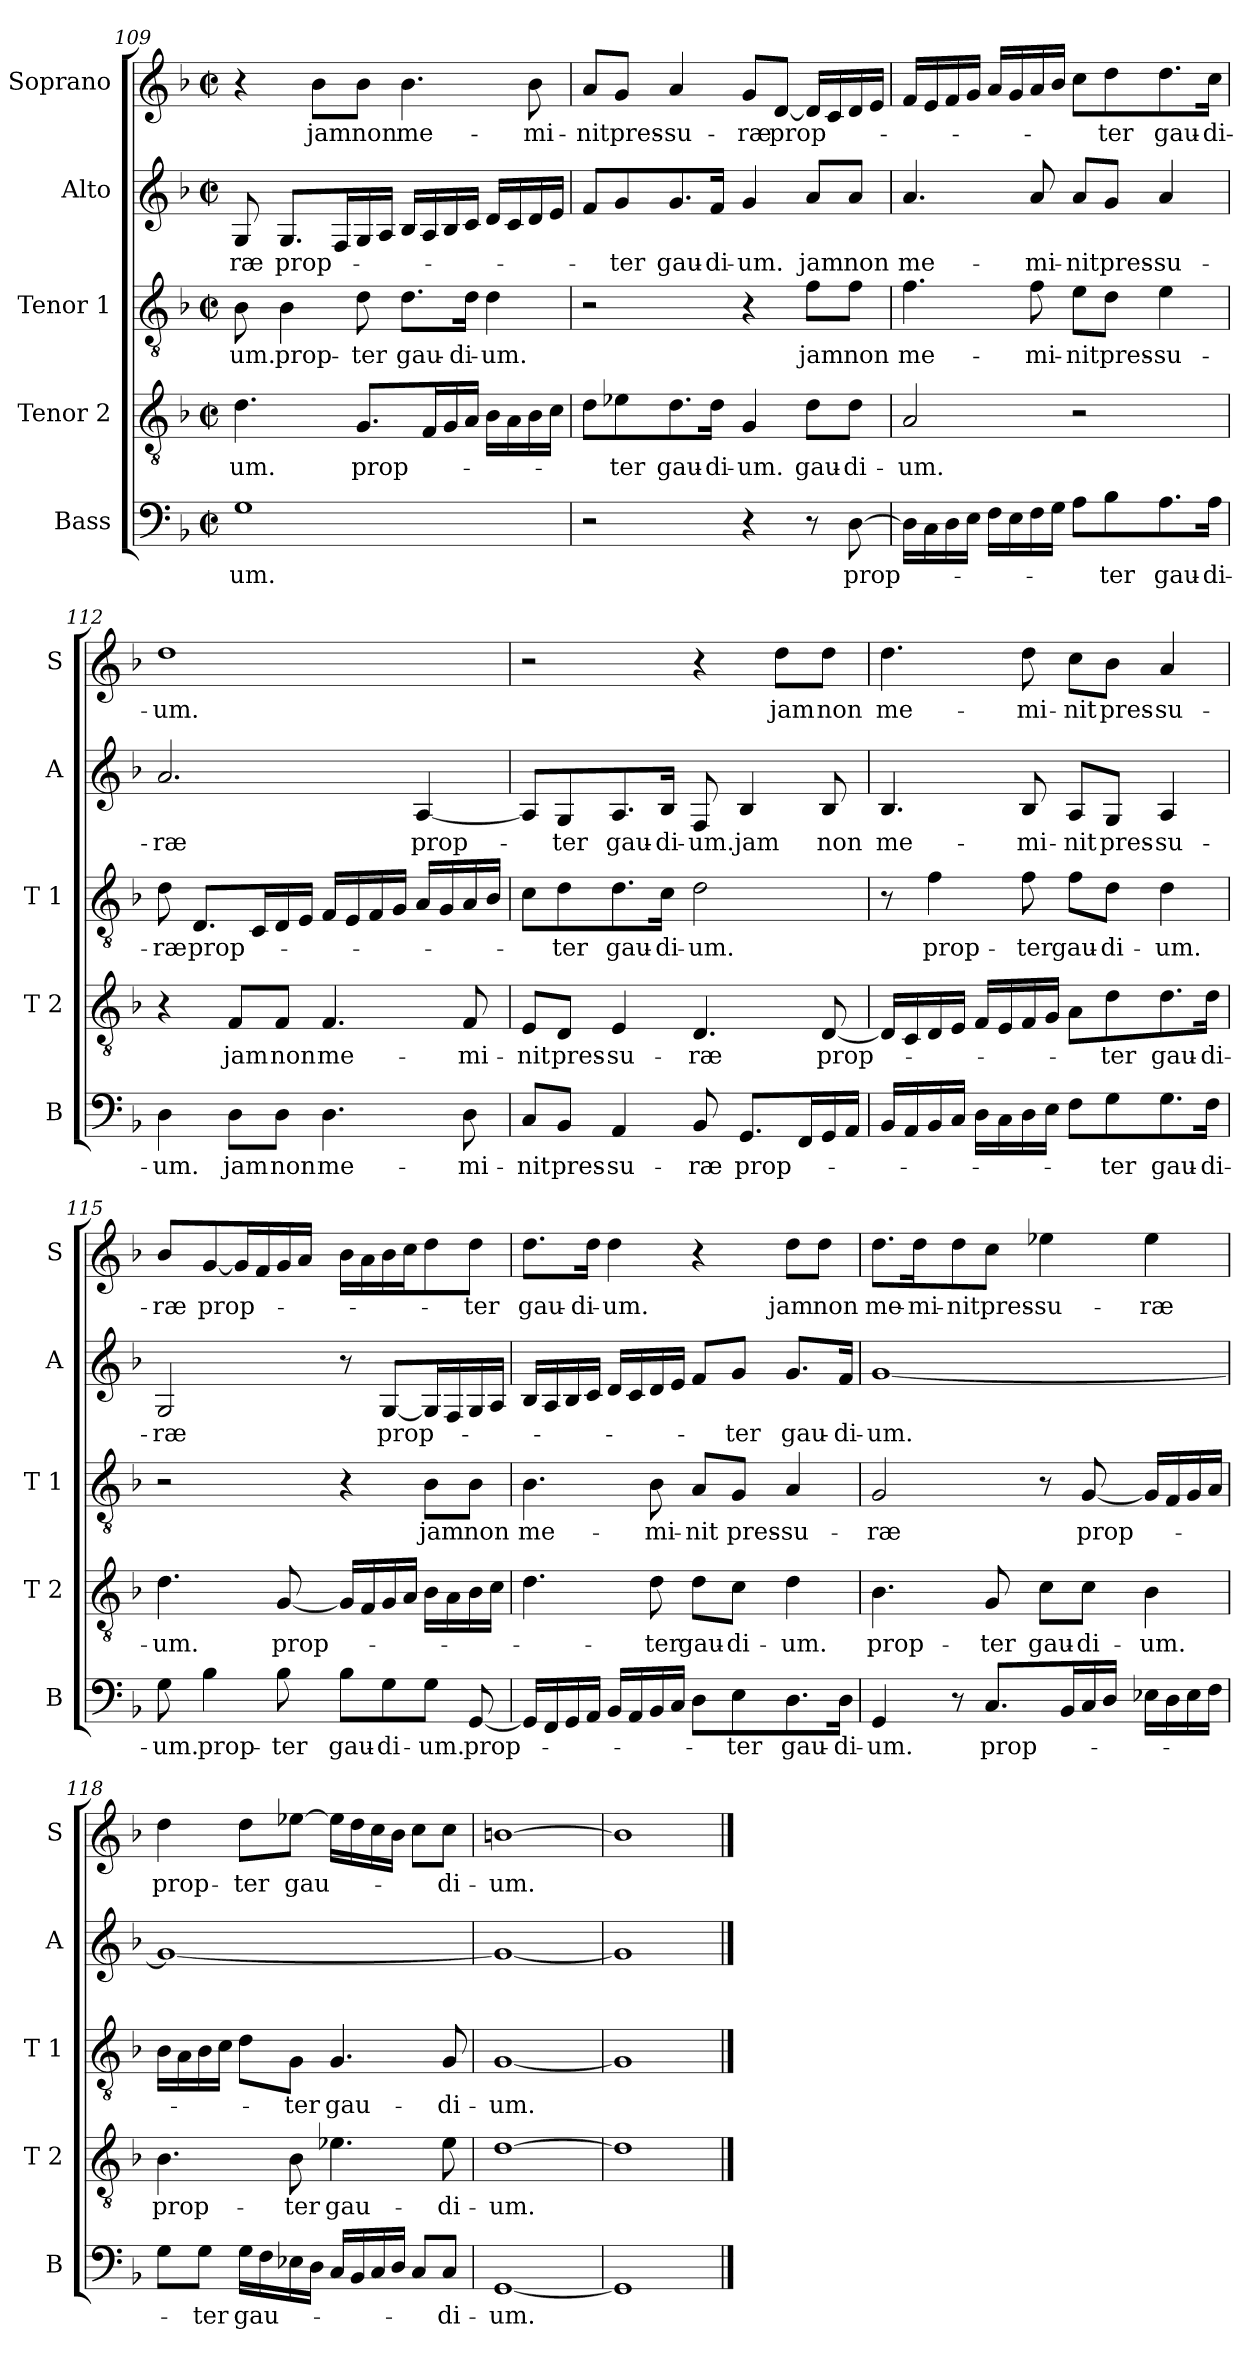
**kern	**text	**kern	**text	**kern	**text	**kern	**text	**kern	**text
*part5	*part5	*part4	*part4	*part3	*part3	*part2	*part2	*part1	*part1
*staff5	*staff5	*staff4	*staff4	*staff3	*staff3	*staff2	*staff2	*staff1	*staff1
*I"Bass	*	*I"Tenor 2	*	*I"Tenor 1	*	*I"Alto	*	*I"Soprano	*
*I'B	*	*I'T 2	*	*I'T 1	*	*I'A	*	*I'S	*
*clefF4	*	*clefGv2	*	*clefGv2	*	*clefG2	*	*clefG2	*
*k[b-]	*	*k[b-]	*	*k[b-]	*	*k[b-]	*	*k[b-]	*
*F:	*	*F:	*	*F:	*	*F:	*	*F:	*
*M2/2	*	*M2/2	*	*M2/2	*	*M2/2	*	*M2/2	*
*met(c|)	*	*met(c|)	*	*met(c|)	*	*met(c|)	*	*met(c|)	*
=109	=109	=109	=109	=109	=109	=109	=109	=109	=109
1G	-um.	4.d\	-um.	8B-\	-um.	8G/	-ræ	4r	.
.	.	.	.	4B-\	prop-	8.G/L	prop-	.	.
.	.	.	.	.	.	.	.	8b-\L	jam
.	.	.	.	.	.	16F/L	.	.	.
.	.	8.G/L	prop-	8d\	-ter	16G/	.	8b-\J	non
.	.	.	.	.	.	16A/JJ	.	.	.
.	.	.	.	8.d\L	gau-	16B-/LL	.	4.b-\	me-
.	.	16F/L	.	.	.	16A/	.	.	.
.	.	16G/	.	.	.	16B-/	.	.	.
.	.	16A/JJ	.	16d\Jk	-di-	16c/JJ	.	.	.
.	.	16B-\LL	.	4d\	-um.	16d/LL	.	.	.
.	.	16A\	.	.	.	16c/	.	.	.
.	.	16B-\	.	.	.	16d/	.	8b-\	-mi-
.	.	16c\JJ	.	.	.	16e/JJ	.	.	.
!!LO:LB:g=z
=110	=110	=110	=110	=110	=110	=110	=110	=110	=110
2r	.	8d\L	.	2r	.	8f/L	.	8a/L	-nit
.	.	8e-X\	-ter	.	.	8g/	-ter	8g/J	pres-
.	.	8.d\	gau-	.	.	8.g/	gau-	4a/	-su-
.	.	16d\Jk	-di-	.	.	16f/Jk	-di-	.	.
4r	.	4G/	-um.	4r	.	4g/	-um.	8g/L	-ræ
.	.	.	.	.	.	.	.	[8d/J	prop-
8r	.	8d\L	gau-	8f\L	jam	8a/L	jam	16d/LL]	.
.	.	.	.	.	.	.	.	16c/	.
[8D\	prop-	8d\J	-di-	8f\J	non	8a/J	non	16d/	.
.	.	.	.	.	.	.	.	16e/JJ	.
=111	=111	=111	=111	=111	=111	=111	=111	=111	=111
16D\LL]	.	2A/	-um.	4.f\	me-	4.a/	me-	16f/LL	.
16C\	.	.	.	.	.	.	.	16e/	.
16D\	.	.	.	.	.	.	.	16f/	.
16E\JJ	.	.	.	.	.	.	.	16g/JJ	.
16F\LL	.	.	.	.	.	.	.	16a/LL	.
16E\	.	.	.	.	.	.	.	16g/	.
16F\	.	.	.	8f\	-mi-	8a/	-mi-	16a/	.
16G\JJ	.	.	.	.	.	.	.	16b-/JJ	.
8A\L	.	2r	.	8e\L	-nit	8a/L	-nit	8cc\L	.
8B-\	-ter	.	.	8d\J	pres-	8g/J	pres-	8dd\	-ter
8.A\	gau-	.	.	4e\	-su-	4a/	-su-	8.dd\	gau-
16A\Jk	-di-	.	.	.	.	.	.	16cc\Jk	-di-
=112	=112	=112	=112	=112	=112	=112	=112	=112	=112
4D\	-um.	4r	.	8d\	-ræ	2.a/	-ræ	1dd	-um.
.	.	.	.	8.D/L	prop-	.	.	.	.
8D\L	jam	8F/L	jam	.	.	.	.	.	.
.	.	.	.	16C/L	.	.	.	.	.
8D\J	non	8F/J	non	16D/	.	.	.	.	.
.	.	.	.	16E/JJ	.	.	.	.	.
4.D\	me-	4.F/	me-	16F/LL	.	.	.	.	.
.	.	.	.	16E/	.	.	.	.	.
.	.	.	.	16F/	.	.	.	.	.
.	.	.	.	16G/JJ	.	.	.	.	.
.	.	.	.	16A/LL	.	[4A/	prop-	.	.
.	.	.	.	16G/	.	.	.	.	.
8D\	-mi-	8F/	-mi-	16A/	.	.	.	.	.
.	.	.	.	16B-/JJ	.	.	.	.	.
!!LO:PB:g=z
=113	=113	=113	=113	=113	=113	=113	=113	=113	=113
8C/L	-nit	8E/L	-nit	8c\L	.	8A/L]	.	2r	.
8BB-/J	pres-	8D/J	pres-	8d\	-ter	8G/	-ter	.	.
4AA/	-su-	4E/	-su-	8.d\	gau-	8.A/	gau-	.	.
.	.	.	.	16c\Jk	-di-	16B-/Jk	-di-	.	.
8BB-/	-ræ	4.D/	-ræ	2d\	-um.	8F/	-um.	4r	.
8.GG/L	prop-	.	.	.	.	4B-/	jam	.	.
.	.	.	.	.	.	.	.	8dd\L	jam
16FF/L	.	.	.	.	.	.	.	.	.
16GG/	.	[8D/	prop-	.	.	8B-/	non	8dd\J	non
16AA/JJ	.	.	.	.	.	.	.	.	.
=114	=114	=114	=114	=114	=114	=114	=114	=114	=114
16BB-/LL	.	16D/LL]	.	8r	.	4.B-/	me-	4.dd\	me-
16AA/	.	16C/	.	.	.	.	.	.	.
16BB-/	.	16D/	.	4f\	prop-	.	.	.	.
16C/JJ	.	16E/JJ	.	.	.	.	.	.	.
16D\LL	.	16F/LL	.	.	.	.	.	.	.
16C\	.	16E/	.	.	.	.	.	.	.
16D\	.	16F/	.	8f\	-ter	8B-/	-mi-	8dd\	-mi-
16E\JJ	.	16G/JJ	.	.	.	.	.	.	.
8F\L	.	8A\L	.	8f\L	gau-	8A/L	-nit	8cc\L	-nit
8G\	-ter	8d\	-ter	8d\J	-di-	8G/J	pres-	8b-\J	pres-
8.G\	gau-	8.d\	gau-	4d\	-um.	4A/	-su-	4a/	-su-
16F\Jk	-di-	16d\Jk	-di-	.	.	.	.	.	.
!!LO:LB:g=z
=115	=115	=115	=115	=115	=115	=115	=115	=115	=115
8G\	-um.	4.d\	-um.	2r	.	2G/	-ræ	8b-/L	-ræ
4B-\	prop-	.	.	.	.	.	.	[8g/	prop-
.	.	.	.	.	.	.	.	16g/L]	.
.	.	.	.	.	.	.	.	16f/	.
8B-\	-ter	[8G/	prop-	.	.	.	.	16g/	.
.	.	.	.	.	.	.	.	16a/JJ	.
8B-\L	gau-	16G/LL]	.	4r	.	8r	.	16b-\LL	.
.	.	16F/	.	.	.	.	.	16a\	.
8G\	-di-	16G/	.	.	.	[8G/L	prop-	16b-\	.
.	.	16A/JJ	.	.	.	.	.	16cc\J	.
8G\J	-um.	16B-\LL	.	8B-\L	jam	16G/L]	.	8dd\	.
.	.	16A\	.	.	.	16F/	.	.	.
[8GG/	prop-	16B-\	.	8B-\J	non	16G/	.	8dd\J	-ter
.	.	16c\JJ	.	.	.	16A/JJ	.	.	.
=116	=116	=116	=116	=116	=116	=116	=116	=116	=116
16GG/LL]	.	4.d\	.	4.B-\	me-	16B-/LL	.	8.dd\L	gau-
16FF/	.	.	.	.	.	16A/	.	.	.
16GG/	.	.	.	.	.	16B-/	.	.	.
16AA/JJ	.	.	.	.	.	16c/JJ	.	16dd\Jk	-di-
16BB-/LL	.	.	.	.	.	16d/LL	.	4dd\	-um.
16AA/	.	.	.	.	.	16c/	.	.	.
16BB-/	.	8d\	-ter	8B-\	-mi-	16d/	.	.	.
16C/JJ	.	.	.	.	.	16e/JJ	.	.	.
8D\L	.	8d\L	gau-	8A/L	-nit	8f/L	.	4r	.
8E\	-ter	8c\J	-di-	8G/J	pres-	8g/J	-ter	.	.
8.D\	gau-	4d\	-um.	4A/	-su-	8.g/L	gau-	8dd\L	jam
.	.	.	.	.	.	.	.	8dd\J	non
16D\Jk	-di-	.	.	.	.	16f/Jk	-di-	.	.
!!LO:PB:g=z
=117	=117	=117	=117	=117	=117	=117	=117	=117	=117
4GG/	-um.	4.B-\	prop-	2G/	-ræ	[1g	-um.	8.dd\L	me-
.	.	.	.	.	.	.	.	16dd\k	-mi-
8r	.	.	.	.	.	.	.	8dd\	-nit
8.C/L	prop-	8G/	-ter	.	.	.	.	8cc\J	pres-
.	.	8c\L	gau-	8r	.	.	.	4ee-X\	-su-
16BB-/L	.	.	.	.	.	.	.	.	.
16C/	.	8c\J	-di-	[8G/	prop-	.	.	.	.
16D/JJ	.	.	.	.	.	.	.	.	.
16E-X\LL	.	4B-\	-um.	16G/LL]	.	.	.	4ee-\	-ræ
16D\	.	.	.	16F/	.	.	.	.	.
16E-\	.	.	.	16G/	.	.	.	.	.
16F\JJ	.	.	.	16A/JJ	.	.	.	.	.
=118	=118	=118	=118	=118	=118	=118	=118	=118	=118
8G\L	.	4.B-\	prop-	16B-\LL	.	1g_	.	4dd\	prop-
.	.	.	.	16A\	.	.	.	.	.
8G\J	-ter	.	.	16B-\	.	.	.	.	.
.	.	.	.	16c\JJ	.	.	.	.	.
16G\LL	gau-	.	.	8d\L	.	.	.	8dd\L	-ter
16F\	.	.	.	.	.	.	.	.	.
16E-X\	.	8B-\	-ter	8G\J	-ter	.	.	[8ee-X\J	gau-
16D\JJ	.	.	.	.	.	.	.	.	.
16C/LL	.	4.e-X\	gau-	4.G/	gau-	.	.	16ee-\LL]	.
16BB-/	.	.	.	.	.	.	.	16dd\	.
16C/	.	.	.	.	.	.	.	16cc\	.
16D/JJ	.	.	.	.	.	.	.	16b-\JJ	.
8C/L	.	.	.	.	.	.	.	8cc\L	.
8C/J	-di-	8e-\	-di-	8G/	-di-	.	.	8cc\J	-di-
=119	=119	=119	=119	=119	=119	=119	=119	=119	=119
[1GG	-um.	[1d	-um.	[1G	-um.	1g_	.	[1bn	-um.
=120	=120	=120	=120	=120	=120	=120	=120	=120	=120
1GG]	.	1d]	.	1G]	.	1g]	.	1b]	.
==	==	==	==	==	==	==	==	==	==
*-	*-	*-	*-	*-	*-	*-	*-	*-	*-
